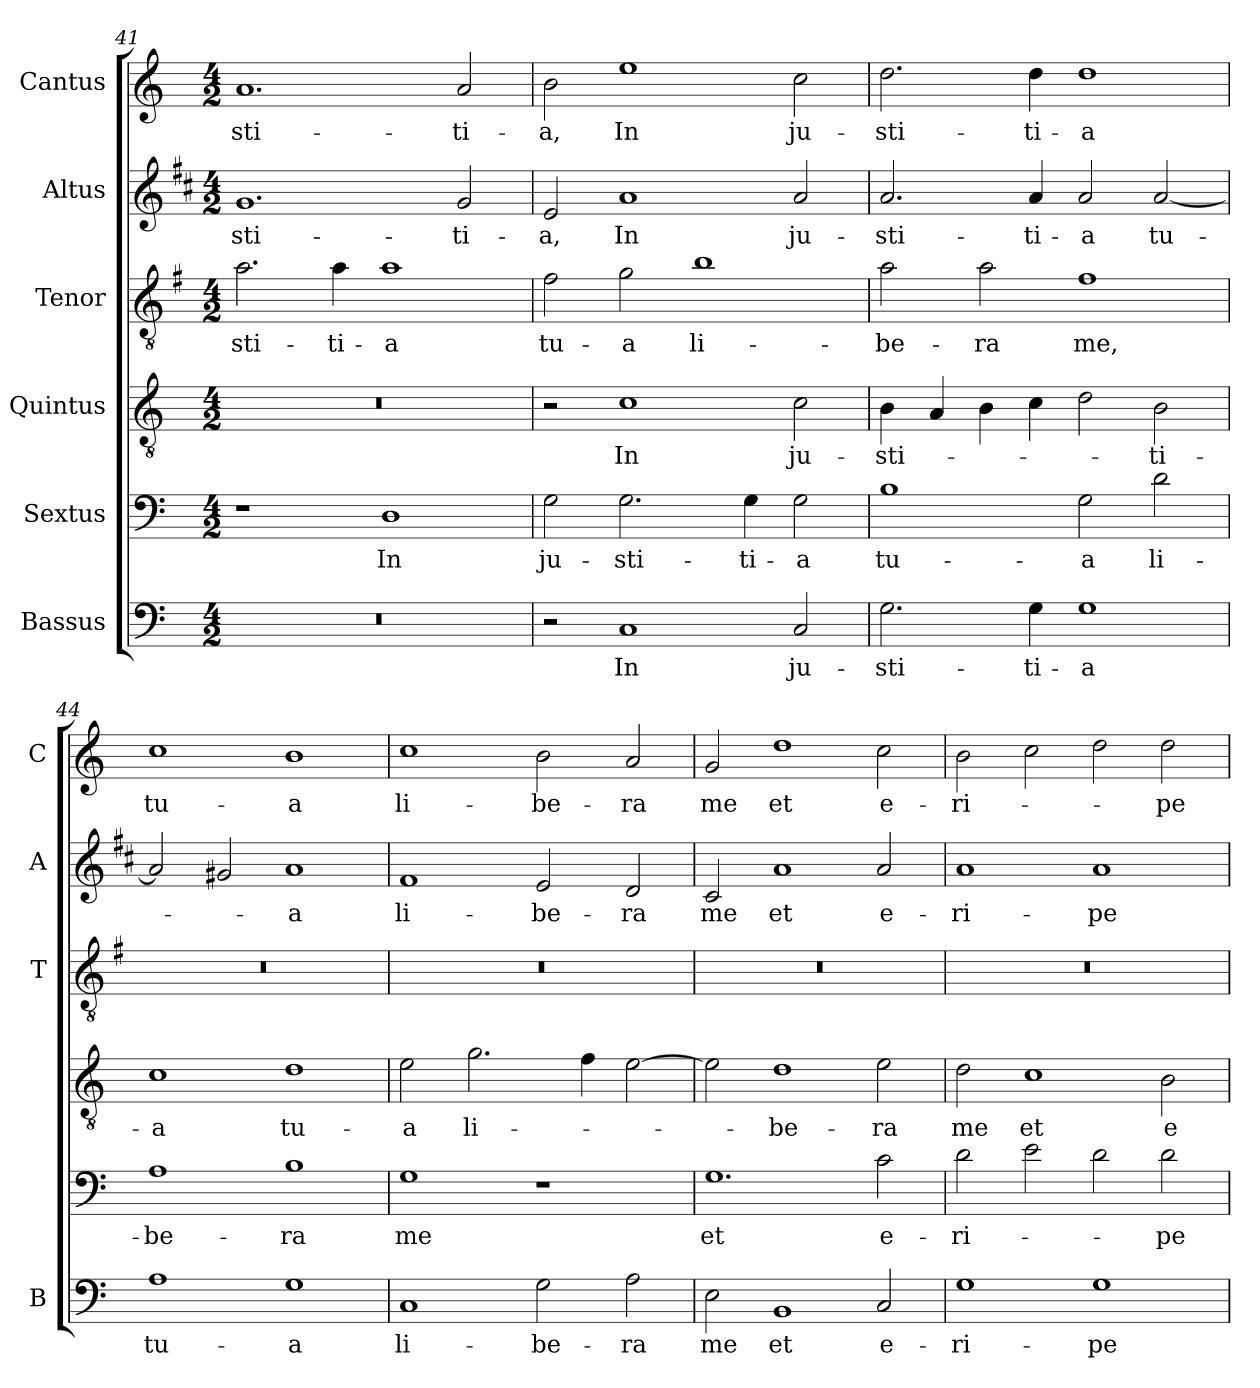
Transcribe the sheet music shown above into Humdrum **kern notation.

**kern	**text	**kern	**text	**kern	**text	**kern	**text	**kern	**text	**kern	**text
*part6	*part6	*part5	*part5	*part4	*part4	*part3	*part3	*part2	*part2	*part1	*part1
*staff6	*staff6	*staff5	*staff5	*staff4	*staff4	*staff3	*staff3	*staff2	*staff2	*staff1	*staff1
*I"Bassus	*	*I"Sextus	*	*I"Quintus	*	*I"Tenor	*	*I"Altus	*	*I"Cantus	*
*I'B	*	*	*	*	*	*I'T	*	*I'A	*	*I'C	*
*clefF4	*	*clefF4	*	*clefGv2	*	*clefGv2	*	*clefG2	*	*clefG2	*
*	*	*	*	*	*	*ITrd4c7	*	*ITrd1c2	*	*	*
*k[]	*	*k[]	*	*k[]	*	*k[]	*	*k[]	*	*k[]	*
*C:	*	*C:	*	*C:	*	*C:	*	*C:	*	*C:	*
*M4/2	*	*M4/2	*	*M4/2	*	*M4/2	*	*M4/2	*	*M4/2	*
=41	=41	=41	=41	=41	=41	=41	=41	=41	=41	=41	=41
!	!	!	!	!	!	!	!LO:LY:b	!	!LO:LY:b	!	!LO:LY:b
0r	.	1r	.	0r	.	2.d\	-sti-	1.f	-sti-	1.a	-sti-
!	!	!	!	!	!	!	!LO:LY:b	!	!	!	!
.	.	.	.	.	.	4d\	-ti-	.	.	.	.
!	!	!	!LO:LY:b	!	!	!	!LO:LY:b	!	!	!	!
.	.	1D	In	.	.	1d	-a	.	.	.	.
!	!	!	!	!	!	!	!	!	!LO:LY:b	!	!LO:LY:b
.	.	.	.	.	.	.	.	2f/	-ti-	2a/	-ti-
=42	=42	=42	=42	=42	=42	=42	=42	=42	=42	=42	=42
!	!	!	!LO:LY:b	!	!	!	!LO:LY:b	!	!LO:LY:b	!	!LO:LY:b
2r	.	2G\	ju-	2r	.	2B\	tu-	2d/	-a,	2b\	-a,
!	!LO:LY:b	!	!LO:LY:b	!	!LO:LY:b	!	!LO:LY:b	!	!LO:LY:b	!	!LO:LY:b
1C	In	2.G\	-sti-	1c	In	2c\	-a	1g	In	1ee	In
!	!	!	!	!	!	!	!LO:LY:b	!	!	!	!
.	.	.	.	.	.	1e	li-	.	.	.	.
!	!	!	!LO:LY:b	!	!	!	!	!	!	!	!
.	.	4G\	-ti-	.	.	.	.	.	.	.	.
!	!LO:LY:b	!	!LO:LY:b	!	!LO:LY:b	!	!	!	!LO:LY:b	!	!LO:LY:b
2C/	ju-	2G\	-a	2c\	ju-	.	.	2g/	ju-	2cc\	ju-
!!LO:LB:g=z
=43	=43	=43	=43	=43	=43	=43	=43	=43	=43	=43	=43
!	!LO:LY:b	!	!LO:LY:b	!	!LO:LY:b	!	!LO:LY:b	!	!LO:LY:b	!	!LO:LY:b
2.G\	-sti-	1B	tu-	4B\	-sti-	2d\	-be-	2.g/	-sti-	2.dd\	-sti-
.	.	.	.	4A/	.	.	.	.	.	.	.
!	!	!	!	!	!	!	!LO:LY:b	!	!	!	!
.	.	.	.	4B\	.	2d\	-ra	.	.	.	.
!	!LO:LY:b	!	!	!	!	!	!	!	!LO:LY:b	!	!LO:LY:b
4G\	-ti-	.	.	4c\	.	.	.	4g/	-ti-	4dd\	-ti-
!	!LO:LY:b	!	!LO:LY:b	!	!	!	!LO:LY:b	!	!LO:LY:b	!	!LO:LY:b
1G	-a	2G\	-a	2d\	.	1B	me,	2g/	-a	1dd	-a
!	!	!	!LO:LY:b	!	!LO:LY:b	!	!	!	!LO:LY:b	!	!
.	.	2d\	li-	2B\	-ti-	.	.	[2g/	tu-	.	.
=44	=44	=44	=44	=44	=44	=44	=44	=44	=44	=44	=44
!	!LO:LY:b	!	!LO:LY:b	!	!LO:LY:b	!	!	!	!	!	!LO:LY:b
1A	tu-	1A	-be-	1c	-a	0r	.	2g/]	.	1cc	tu-
.	.	.	.	.	.	.	.	2f#X/	.	.	.
!	!LO:LY:b	!	!LO:LY:b	!	!LO:LY:b	!	!	!	!LO:LY:b	!	!LO:LY:b
1G	-a	1B	-ra	1d	tu-	.	.	1g	-a	1b	-a
=45	=45	=45	=45	=45	=45	=45	=45	=45	=45	=45	=45
!	!LO:LY:b	!	!LO:LY:b	!	!LO:LY:b	!	!	!	!LO:LY:b	!	!LO:LY:b
1C	li-	1G	me	2e\	-a	0r	.	1e	li-	1cc	li-
!	!	!	!	!	!LO:LY:b	!	!	!	!	!	!
.	.	.	.	2.g\	li-	.	.	.	.	.	.
!	!LO:LY:b	!	!	!	!	!	!	!	!LO:LY:b	!	!LO:LY:b
2G\	-be-	1r	.	.	.	.	.	2d/	-be-	2b\	-be-
.	.	.	.	4f\	.	.	.	.	.	.	.
!	!LO:LY:b	!	!	!	!	!	!	!	!LO:LY:b	!	!LO:LY:b
2A\	-ra	.	.	[2e\	.	.	.	2c/	-ra	2a/	-ra
=46	=46	=46	=46	=46	=46	=46	=46	=46	=46	=46	=46
!	!LO:LY:b	!	!LO:LY:b	!	!	!	!	!	!LO:LY:b	!	!LO:LY:b
2E\	me	1.G	et	2e\]	.	0r	.	2B/	me	2g/	me
!	!LO:LY:b	!	!	!	!LO:LY:b	!	!	!	!LO:LY:b	!	!LO:LY:b
1BB	et	.	.	1d	-be-	.	.	1g	et	1dd	et
!	!LO:LY:b	!	!LO:LY:b	!	!LO:LY:b	!	!	!	!LO:LY:b	!	!LO:LY:b
2C/	e-	2c\	e-	2e\	-ra	.	.	2g/	e-	2cc\	e-
=47	=47	=47	=47	=47	=47	=47	=47	=47	=47	=47	=47
!	!LO:LY:b	!	!LO:LY:b	!	!LO:LY:b	!	!	!	!LO:LY:b	!	!LO:LY:b
1G	-ri-	2d\	-ri-	2d\	me	0r	.	1g	-ri-	2b\	-ri-
!	!	!	!	!	!LO:LY:b	!	!	!	!	!	!
.	.	2e\	.	1c	et	.	.	.	.	2cc\	.
!	!LO:LY:b	!	!	!	!	!	!	!	!LO:LY:b	!	!
1G	-pe	2d\	.	.	.	.	.	1g	-pe	2dd\	.
!	!	!	!LO:LY:b	!	!LO:LY:b	!	!	!	!	!	!LO:LY:b
.	.	2d\	-pe	2B\	e-	.	.	.	.	2dd\	-pe
=	=	=	=	=	=	=	=	=	=	=	=
*-	*-	*-	*-	*-	*-	*-	*-	*-	*-	*-	*-
